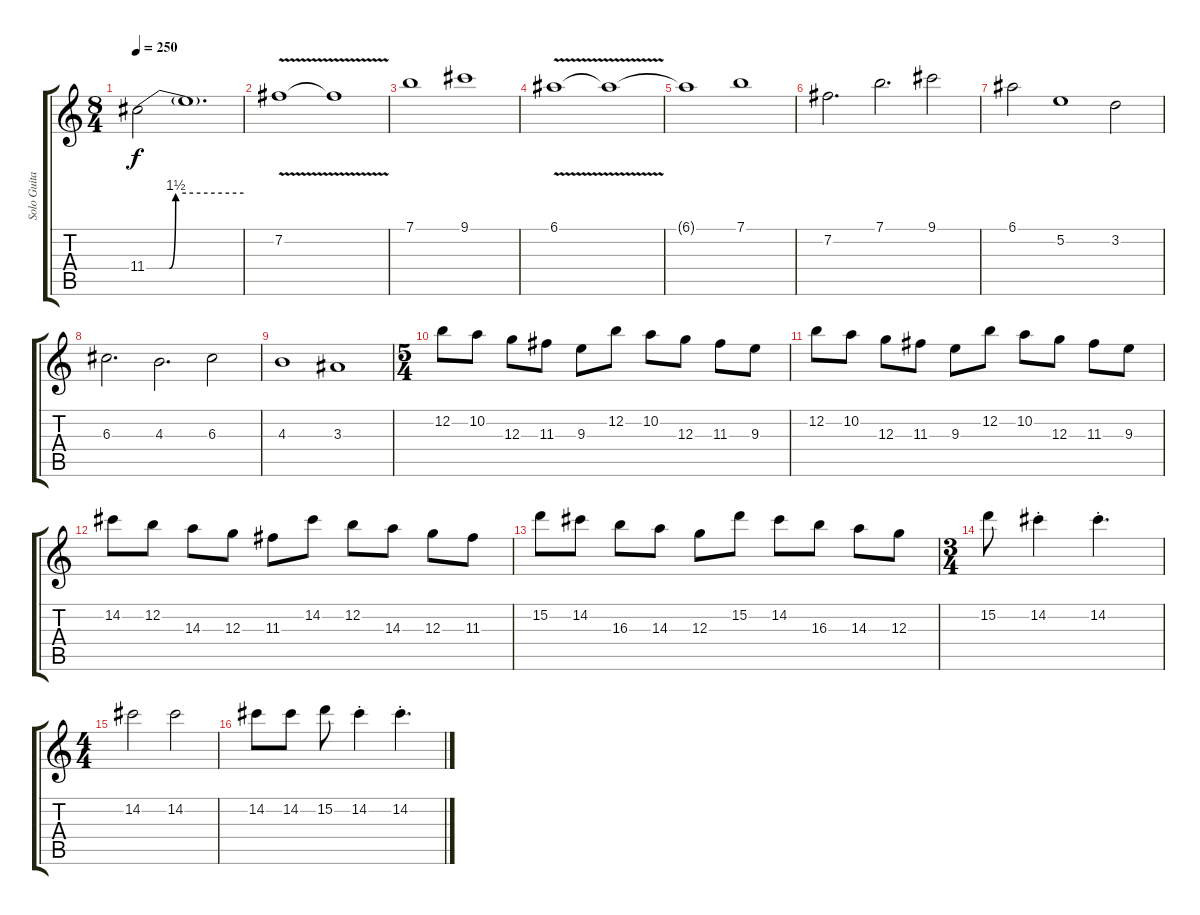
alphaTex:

\track ("Solo Guitar" "Solo Guita") {instrument overdrivenguitar}
\staff {score tabs}
\tuning (E4 B3 G3 D3 A2 E2) {hide}
\ts (8 4)
\tempo 250
\clef g2
\ks c
11.4{be (custom 0 0 14 0 18 6 60 6)}.2{dy f} 11.4{t}.1{d} |
7.2{v}.1 7.2{t}.1 |
7.1.1 9.1.1 |
6.1{v}.1 6.1{t}.1 |
6.1{t}.1 7.1.1 |
7.2.2{d} 7.1.2{d} 9.1.2 |
6.1.2 5.2.1 3.2.2 |
6.3.2{d} 4.3.2{d} 6.3.2 |
4.3.1 3.3.1 |
\ts (5 4)
12.2.8 10.2.8 12.3.8 11.3.8 9.3.8 12.2.8 10.2.8 12.3.8 11.3.8 9.3.8 |
12.2.8 10.2.8 12.3.8 11.3.8 9.3.8 12.2.8 10.2.8 12.3.8 11.3.8 9.3.8 |
14.2.8 12.2.8 14.3.8 12.3.8 11.3.8 14.2.8 12.2.8 14.3.8 12.3.8 11.3.8 |
15.2.8 14.2.8 16.3.8 14.3.8 12.3.8 15.2.8 14.2.8 16.3.8 14.3.8 12.3.8 |
\ts (3 4)
15.2.8 14.2{st}.4 14.2{st}.4{d} |
\ts (4 4)
14.2.2 14.2.2 |
14.2.8 14.2.8 15.2.8 14.2{st}.4 14.2{st}.4{d}
